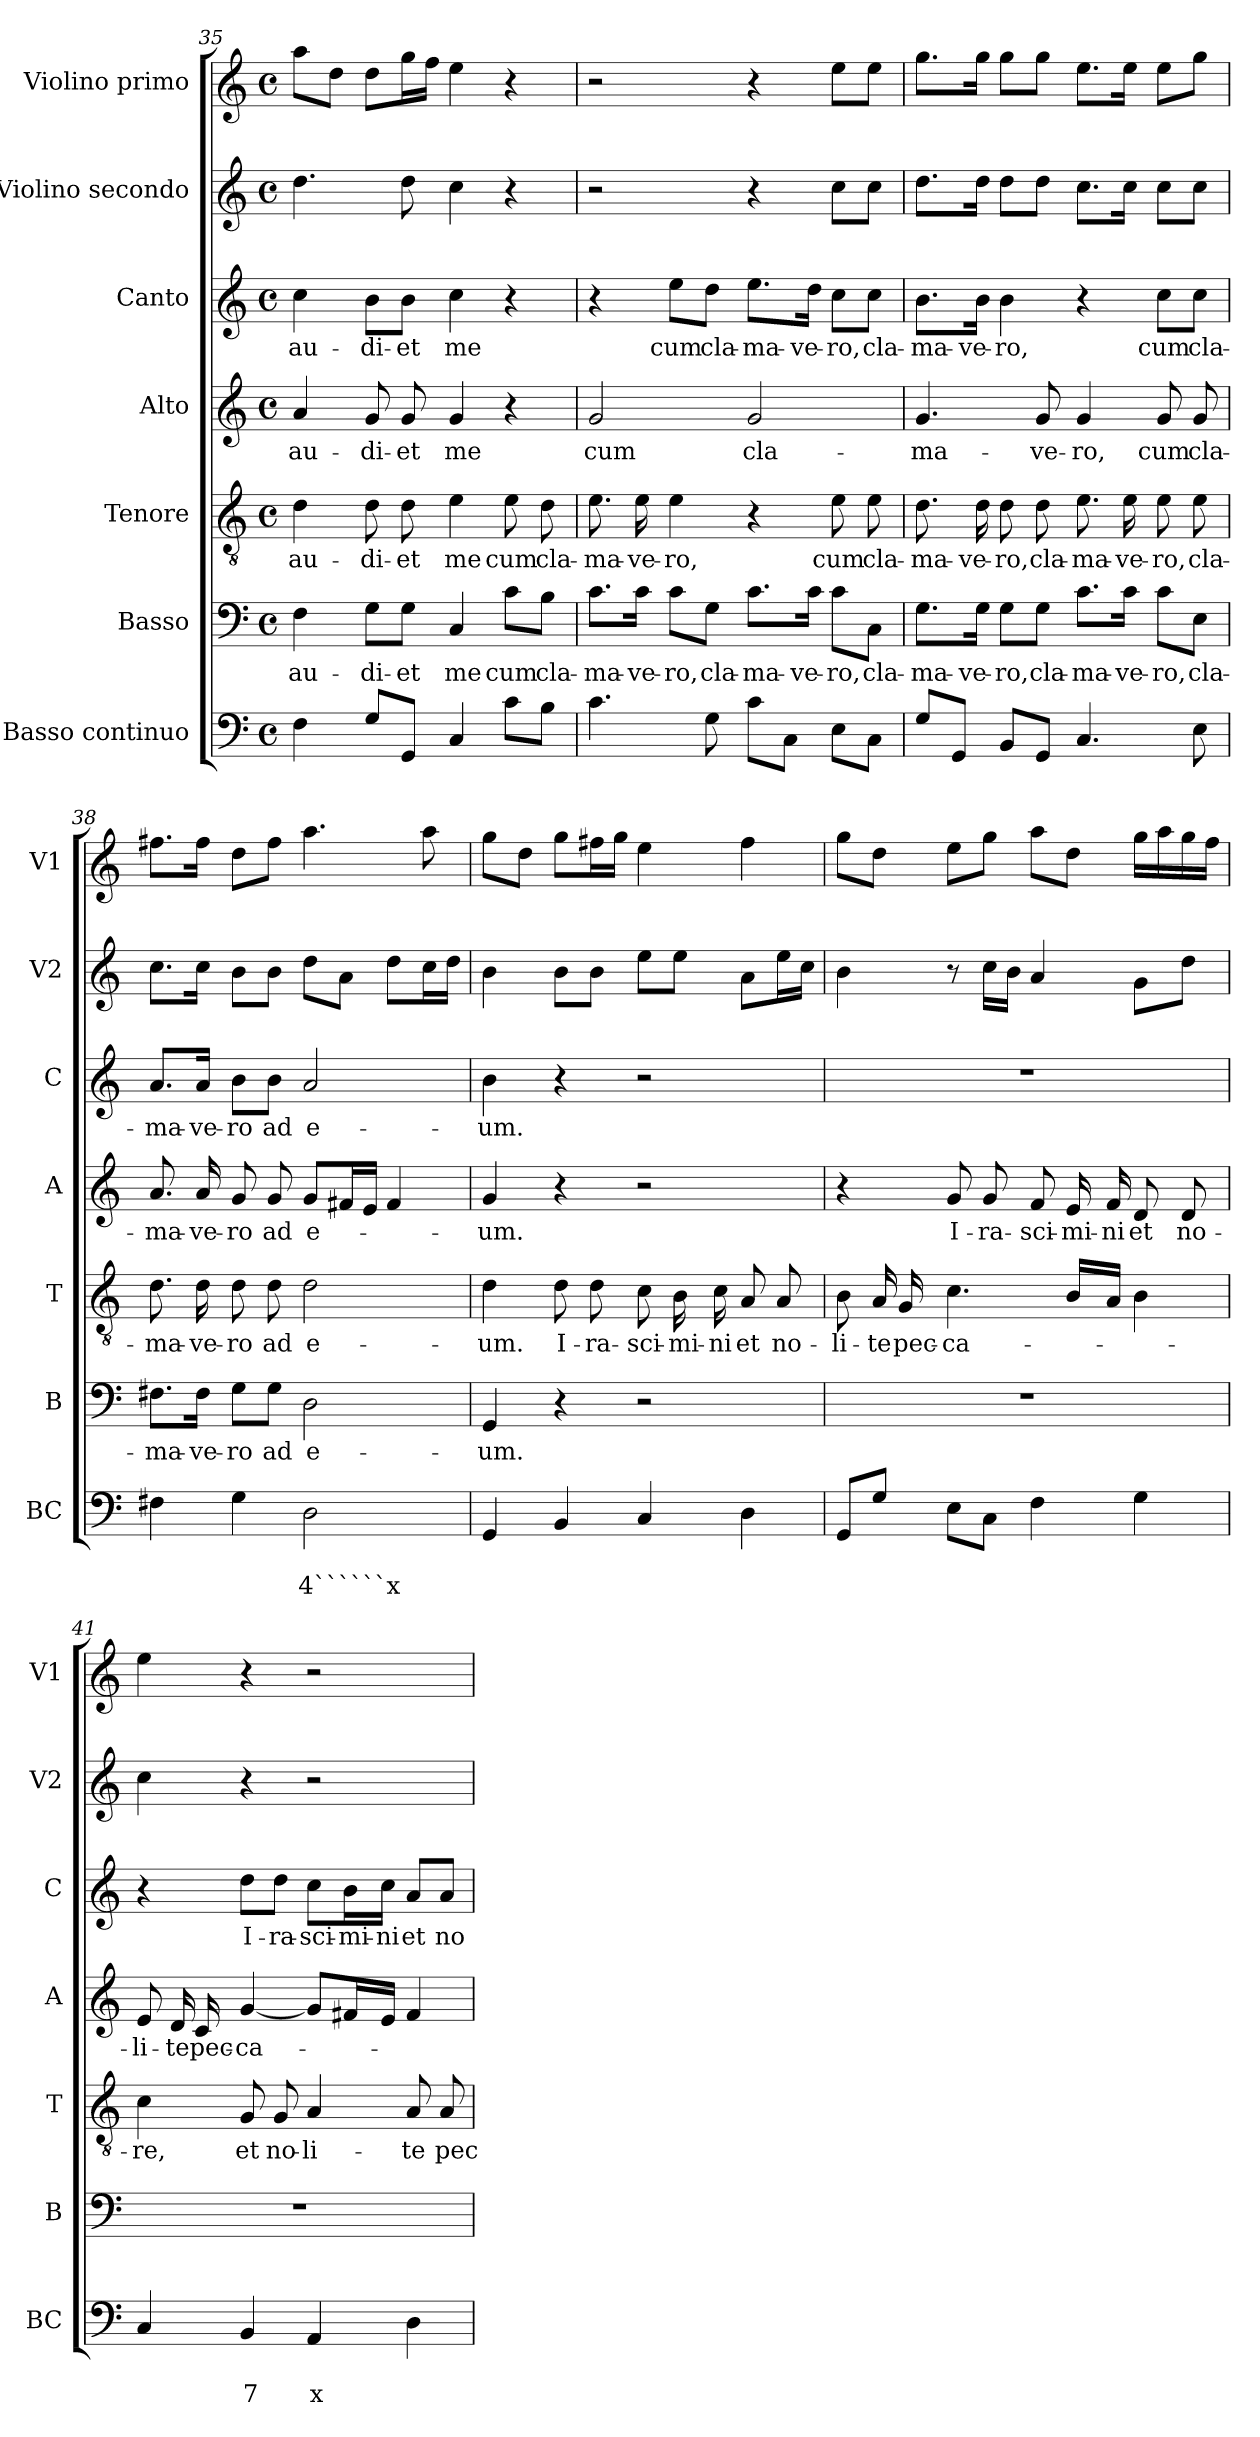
**kern	**text	**text	**kern	**text	**kern	**text	**kern	**text	**kern	**text	**kern	**kern
*part7	*part7	*part7	*part6	*part6	*part5	*part5	*part4	*part4	*part3	*part3	*part2	*part1
*staff7	*staff7	*staff7	*staff6	*staff6	*staff5	*staff5	*staff4	*staff4	*staff3	*staff3	*staff2	*staff1
*I"Basso continuo	*	*	*I"Basso	*	*I"Tenore	*	*I"Alto	*	*I"Canto	*	*I"Violino secondo	*I"Violino primo
*I'BC	*	*	*I'B	*	*I'T	*	*I'A	*	*I'C	*	*I'V2	*I'V1
*clefF4	*	*	*clefF4	*	*clefGv2	*	*clefG2	*	*clefG2	*	*clefG2	*clefG2
*k[]	*	*	*k[]	*	*k[]	*	*k[]	*	*k[]	*	*k[]	*k[]
*C:	*	*	*C:	*	*C:	*	*C:	*	*C:	*	*C:	*C:
*M4/4	*	*	*M4/4	*	*M4/4	*	*M4/4	*	*M4/4	*	*M4/4	*M4/4
*met(c)	*	*	*met(c)	*	*met(c)	*	*met(c)	*	*met(c)	*	*met(c)	*met(c)
=35	=35	=35	=35	=35	=35	=35	=35	=35	=35	=35	=35	=35
!	!	!	!	!LO:LY:b	!	!LO:LY:b	!	!LO:LY:b	!	!LO:LY:b	!	!
4F\	.	.	4F\	-au-	4d\	-au-	4a/	-au-	4cc\	-au-	4.dd\	8aa\L
.	.	.	.	.	.	.	.	.	.	.	.	8dd\J
!	!	!	!	!LO:LY:b	!	!LO:LY:b	!	!LO:LY:b	!	!LO:LY:b	!	!
8G/L	.	.	8G\L	-di-	8d\	-di-	8g/	-di-	8b\L	-di-	.	8dd\L
!	!	!	!	!LO:LY:b	!	!LO:LY:b	!	!LO:LY:b	!	!LO:LY:b	!	!
8GG/J	.	.	8G\J	-et	8d\	-et	8g/	-et	8b\J	-et	8dd\	16gg\L
.	.	.	.	.	.	.	.	.	.	.	.	16ff\JJ
!	!	!	!	!LO:LY:b	!	!LO:LY:b	!	!LO:LY:b	!	!LO:LY:b	!	!
4C/	.	.	4C/	me	4e\	me	4g/	me	4cc\	me	4cc\	4ee\
!	!	!	!	!LO:LY:b	!	!LO:LY:b	!	!	!	!	!	!
8c\L	.	.	8c\L	cum	8e\	cum	4r	.	4r	.	4r	4r
!	!	!	!	!LO:LY:b	!	!LO:LY:b	!	!	!	!	!	!
8B\J	.	.	8B\J	cla-	8d\	cla-	.	.	.	.	.	.
=36	=36	=36	=36	=36	=36	=36	=36	=36	=36	=36	=36	=36
!	!	!	!	!LO:LY:b	!	!LO:LY:b	!	!LO:LY:b	!	!	!	!
4.c\	.	.	8.c\L	-ma-	8.e\	-ma-	2g/	cum	4r	.	2r	2r
!	!	!	!	!LO:LY:b	!	!LO:LY:b	!	!	!	!	!	!
.	.	.	16c\Jk	-ve-	16e\	-ve-	.	.	.	.	.	.
!	!	!	!	!LO:LY:b	!	!LO:LY:b	!	!	!	!LO:LY:b	!	!
.	.	.	8c\L	-ro,	4e\	-ro,	.	.	8ee\L	cum	.	.
!	!	!	!	!LO:LY:b	!	!	!	!	!	!LO:LY:b	!	!
8G\	.	.	8G\J	cla-	.	.	.	.	8dd\J	cla-	.	.
!	!	!	!	!LO:LY:b	!	!	!	!LO:LY:b	!	!LO:LY:b	!	!
8c\L	.	.	8.c\L	-ma-	4r	.	2g/	cla-	8.ee\L	-ma-	4r	4r
8C\J	.	.	.	.	.	.	.	.	.	.	.	.
!	!	!	!	!LO:LY:b	!	!	!	!	!	!LO:LY:b	!	!
.	.	.	16c\Jk	-ve-	.	.	.	.	16dd\Jk	-ve-	.	.
!	!	!	!	!LO:LY:b	!	!LO:LY:b	!	!	!	!LO:LY:b	!	!
8E\L	.	.	8c\L	-ro,	8e\	cum	.	.	8cc\L	-ro,	8cc\L	8ee\L
!	!	!	!	!LO:LY:b	!	!LO:LY:b	!	!	!	!LO:LY:b	!	!
8C\J	.	.	8C\J	cla-	8e\	cla-	.	.	8cc\J	cla-	8cc\J	8ee\J
=37	=37	=37	=37	=37	=37	=37	=37	=37	=37	=37	=37	=37
!	!	!	!	!LO:LY:b	!	!LO:LY:b	!	!LO:LY:b	!	!LO:LY:b	!	!
8G/L	.	.	8.G\L	-ma-	8.d\	-ma-	4.g/	-ma-	8.b\L	-ma-	8.dd\L	8.gg\L
8GG/J	.	.	.	.	.	.	.	.	.	.	.	.
!	!	!	!	!LO:LY:b	!	!LO:LY:b	!	!	!	!LO:LY:b	!	!
.	.	.	16G\Jk	-ve-	16d\	-ve-	.	.	16b\Jk	-ve-	16dd\Jk	16gg\Jk
!	!	!	!	!LO:LY:b	!	!LO:LY:b	!	!	!	!LO:LY:b	!	!
8BB/L	.	.	8G\L	-ro,	8d\	-ro,	.	.	4b\	-ro,	8dd\L	8gg\L
!	!	!	!	!LO:LY:b	!	!LO:LY:b	!	!LO:LY:b	!	!	!	!
8GG/J	.	.	8G\J	cla-	8d\	cla-	8g/	-ve-	.	.	8dd\J	8gg\J
!	!	!	!	!LO:LY:b	!	!LO:LY:b	!	!LO:LY:b	!	!	!	!
4.C/	.	.	8.c\L	-ma-	8.e\	-ma-	4g/	-ro,	4r	.	8.cc\L	8.ee\L
!	!	!	!	!LO:LY:b	!	!LO:LY:b	!	!	!	!	!	!
.	.	.	16c\Jk	-ve-	16e\	-ve-	.	.	.	.	16cc\Jk	16ee\Jk
!	!	!	!	!LO:LY:b	!	!LO:LY:b	!	!LO:LY:b	!	!LO:LY:b	!	!
.	.	.	8c\L	-ro,	8e\	-ro,	8g/	cum	8cc\L	cum	8cc\L	8ee\L
!	!	!	!	!LO:LY:b	!	!LO:LY:b	!	!LO:LY:b	!	!LO:LY:b	!	!
8E\	.	.	8E\J	cla-	8e\	cla-	8g/	cla-	8cc\J	cla-	8cc\J	8gg\J
!!LO:PB:g=z
=38	=38	=38	=38	=38	=38	=38	=38	=38	=38	=38	=38	=38
!	!	!	!	!LO:LY:b	!	!LO:LY:b	!	!LO:LY:b	!	!LO:LY:b	!	!
4F#X\	.	.	8.F#X\L	-ma-	8.d\	-ma-	8.a/	-ma-	8.a/L	-ma-	8.cc\L	8.ff#X\L
!	!	!	!	!LO:LY:b	!	!LO:LY:b	!	!LO:LY:b	!	!LO:LY:b	!	!
.	.	.	16F#\Jk	-ve-	16d\	-ve-	16a/	-ve-	16a/Jk	-ve-	16cc\Jk	16ff#\Jk
!	!	!	!	!LO:LY:b	!	!LO:LY:b	!	!LO:LY:b	!	!LO:LY:b	!	!
4G\	.	.	8G\L	-ro	8d\	-ro	8g/	-ro	8b\L	-ro	8b\L	8dd\L
!	!	!	!	!LO:LY:b	!	!LO:LY:b	!	!LO:LY:b	!	!LO:LY:b	!	!
.	.	.	8G\J	ad	8d\	ad	8g/	ad	8b\J	ad	8b\J	8ff#\J
!	!	!LO:LY:b	!	!LO:LY:b	!	!LO:LY:b	!	!LO:LY:b	!	!LO:LY:b	!	!
2D\	.	4``````x	2D\	e-	2d\	e-	8g/L	e-	2a/	e-	8dd\L	4.aa\
.	.	.	.	.	.	.	16f#X/L	.	.	.	8a\J	.
.	.	.	.	.	.	.	16e/JJ	.	.	.	.	.
.	.	.	.	.	.	.	4f#/	.	.	.	8dd\L	.
.	.	.	.	.	.	.	.	.	.	.	16cc\L	8aa\
.	.	.	.	.	.	.	.	.	.	.	16dd\JJ	.
=39	=39	=39	=39	=39	=39	=39	=39	=39	=39	=39	=39	=39
!	!	!	!	!LO:LY:b	!	!LO:LY:b	!	!LO:LY:b	!	!LO:LY:b	!	!
4GG/	.	.	4GG/	-um.	4d\	-um.	4g/	-um.	4b\	-um.	4b\	8gg\L
.	.	.	.	.	.	.	.	.	.	.	.	8dd\J
!	!	!	!	!	!	!LO:LY:b	!	!	!	!	!	!
4BB/	.	.	4r	.	8d\	I-	4r	.	4r	.	8b\L	8gg\L
!	!	!	!	!	!	!LO:LY:b	!	!	!	!	!	!
.	.	.	.	.	8d\	-ra-	.	.	.	.	8b\J	16ff#X\L
.	.	.	.	.	.	.	.	.	.	.	.	16gg\JJ
!	!	!	!	!	!	!LO:LY:b	!	!	!	!	!	!
4C/	.	.	2r	.	8c\	-sci-	2r	.	2r	.	8ee\L	4ee\
!	!	!	!	!	!	!LO:LY:b	!	!	!	!	!	!
.	.	.	.	.	16B\	-mi-	.	.	.	.	8ee\J	.
!	!	!	!	!	!	!LO:LY:b	!	!	!	!	!	!
.	.	.	.	.	16c\	-ni	.	.	.	.	.	.
!	!	!	!	!	!	!LO:LY:b	!	!	!	!	!	!
4D\	.	.	.	.	8A/	et	.	.	.	.	8a\L	4ff#\
!	!	!	!	!	!	!LO:LY:b	!	!	!	!	!	!
.	.	.	.	.	8A/	no-	.	.	.	.	16ee\L	.
.	.	.	.	.	.	.	.	.	.	.	16cc\JJ	.
=40	=40	=40	=40	=40	=40	=40	=40	=40	=40	=40	=40	=40
!	!	!	!	!	!	!LO:LY:b	!	!	!	!	!	!
8GG/L	.	.	1r	.	8B\	-li-	4r	.	1r	.	4b\	8gg\L
!	!	!	!	!	!	!LO:LY:b	!	!	!	!	!	!
8G/J	.	.	.	.	16A/	-te	.	.	.	.	.	8dd\J
!	!	!	!	!	!	!LO:LY:b	!	!	!	!	!	!
.	.	.	.	.	16G/	pec-	.	.	.	.	.	.
!	!	!	!	!	!	!LO:LY:b	!	!LO:LY:b	!	!	!	!
8E\L	.	.	.	.	4.c\	-ca-	8g/	I-	.	.	8r	8ee\L
!	!	!	!	!	!	!	!	!LO:LY:b	!	!	!	!
8C\J	.	.	.	.	.	.	8g/	-ra-	.	.	16cc\LL	8gg\J
.	.	.	.	.	.	.	.	.	.	.	16b\JJ	.
!	!	!	!	!	!	!	!	!LO:LY:b	!	!	!	!
4F\	.	.	.	.	.	.	8f/	-sci-	.	.	4a/	8aa\L
!	!	!	!	!	!	!	!	!LO:LY:b	!	!	!	!
.	.	.	.	.	16B/LL	.	16e/	-mi-	.	.	.	8dd\J
!	!	!	!	!	!	!	!	!LO:LY:b	!	!	!	!
.	.	.	.	.	16A/JJ	.	16f/	-ni	.	.	.	.
!	!	!	!	!	!	!	!	!LO:LY:b	!	!	!	!
4G\	.	.	.	.	4B\	.	8d/	et	.	.	8g\L	16gg\LL
.	.	.	.	.	.	.	.	.	.	.	.	16aa\
!	!	!	!	!	!	!	!	!LO:LY:b	!	!	!	!
.	.	.	.	.	.	.	8d/	no-	.	.	8dd\J	16gg\
.	.	.	.	.	.	.	.	.	.	.	.	16ff\JJ
=41	=41	=41	=41	=41	=41	=41	=41	=41	=41	=41	=41	=41
!	!	!	!	!	!	!LO:LY:b	!	!LO:LY:b	!	!	!	!
4C/	.	.	1r	.	4c\	-re,	8e/	-li-	4r	.	4cc\	4ee\
!	!	!	!	!	!	!	!	!LO:LY:b	!	!	!	!
.	.	.	.	.	.	.	16d/	-te	.	.	.	.
!	!	!	!	!	!	!	!	!LO:LY:b	!	!	!	!
.	.	.	.	.	.	.	16c/	pec-	.	.	.	.
!	!	!LO:LY:b	!	!	!	!LO:LY:b	!	!LO:LY:b	!	!LO:LY:b	!	!
4BB/	.	7	.	.	8G/	et	[4g/	-ca-	8dd\L	I-	4r	4r
!	!	!	!	!	!	!LO:LY:b	!	!	!	!LO:LY:b	!	!
.	.	.	.	.	8G/	no-	.	.	8dd\J	-ra-	.	.
!	!	!LO:LY:b	!	!	!	!LO:LY:b	!	!	!	!LO:LY:b	!	!
4AA/	.	x	.	.	4A/	-li-	8g/L]	.	8cc\L	-sci-	2r	2r
!	!	!	!	!	!	!	!	!	!	!LO:LY:b	!	!
.	.	.	.	.	.	.	16f#X/L	.	16b\L	-mi-	.	.
!	!	!	!	!	!	!	!	!	!	!LO:LY:b	!	!
.	.	.	.	.	.	.	16e/JJ	.	16cc\JJ	-ni	.	.
!	!	!	!	!	!	!LO:LY:b	!	!	!	!LO:LY:b	!	!
4D\	.	.	.	.	8A/	-te	4f#/	.	8a/L	et	.	.
!	!	!	!	!	!	!LO:LY:b	!	!	!	!LO:LY:b	!	!
.	.	.	.	.	8A/	pec-	.	.	8a/J	no-	.	.
=	=	=	=	=	=	=	=	=	=	=	=	=
*-	*-	*-	*-	*-	*-	*-	*-	*-	*-	*-	*-	*-
